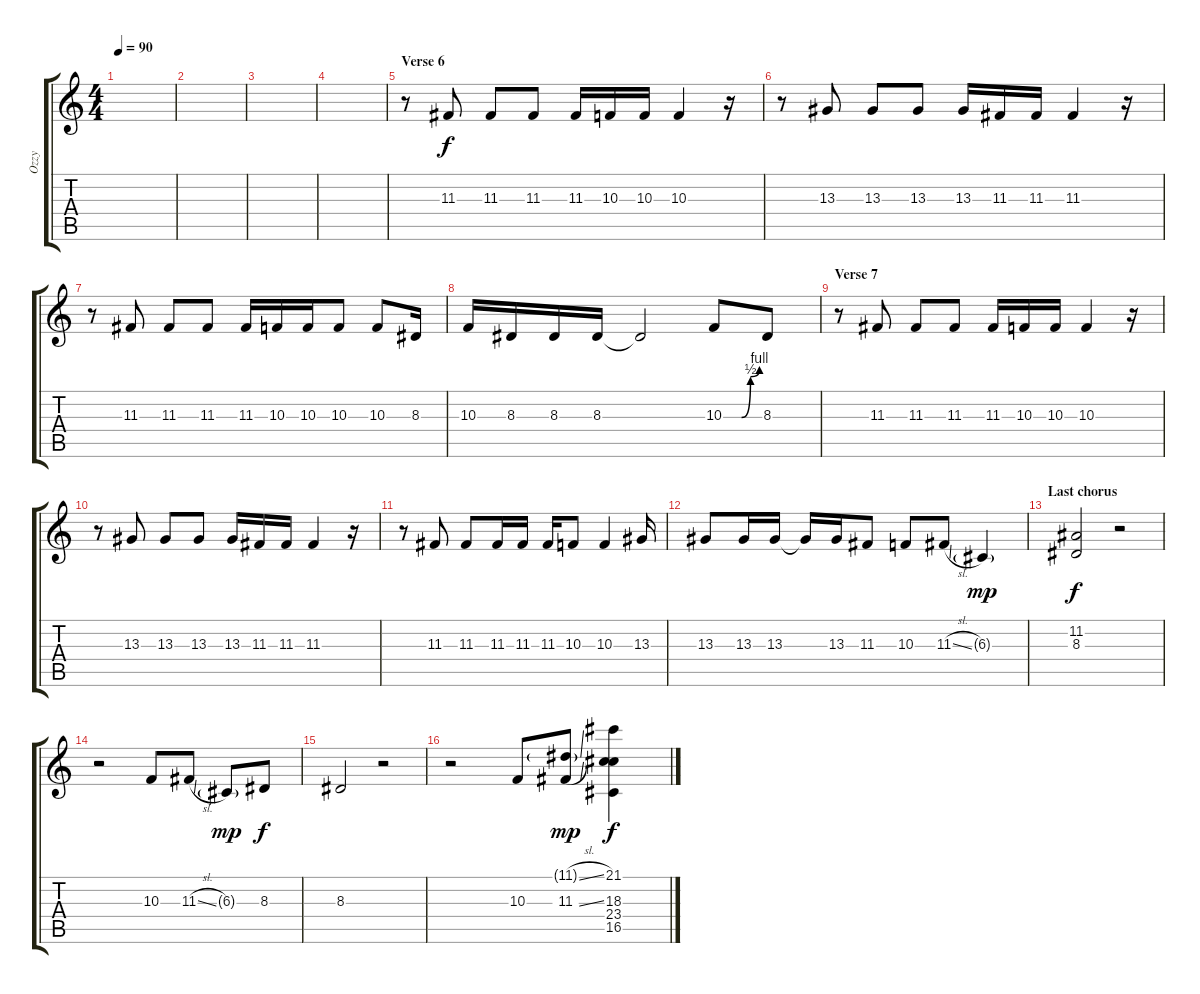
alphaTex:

\track ("Ozzy" "Ozzy") {instrument altosax}
\staff {score tabs}
\tuning (E4 B3 G3 D3 A2 E2) {hide}
\ts (4 4)
\tempo 90
\clef g2
\ks c
|
|
|
|
\section ("" "Verse 6")
r.8 11.3.8 11.3.8 11.3.8 11.3.16 10.3.16 10.3.16 10.3.4 r.16 |
r.8 13.3.8 13.3.8 13.3.8 13.3.16 11.3.16 11.3.16 11.3.4 r.16 |
r.8 11.3.8 11.3.8 11.3.8 11.3.16 10.3.16 10.3.16 10.3.8 10.3.8 8.3.16 |
10.3.16 8.3.16 8.3.16 8.3.16 8.3{t}.2 10.3{be (custom 0 0 30 0 45 2 60 4)}.8 8.3.8 |
\section ("" "Verse 7")
r.8 11.3.8 11.3.8 11.3.8 11.3.16 10.3.16 10.3.16 10.3.4 r.16 |
r.8 13.3.8 13.3.8 13.3.8 13.3.16 11.3.16 11.3.16 11.3.4 r.16 |
r.8 11.3.8 11.3.8 11.3.16 11.3.16 11.3.16 10.3.8 10.3.4 13.3.16 |
13.3.8 13.3.16 13.3.16 13.3{t}.16 13.3.16 11.3.8 10.3.8 11.3{sl}.8 6.3{g}.4{dy mp} |
\section ("" "Last chorus")
(11.2 8.3).2{dy f} r.2 |
r.2 10.3.8 11.3{sl}.8 6.3{g}.8{dy mp} 8.3.8{dy f} |
8.3.2 r.2 |
r.2 10.3.8 (11.1{sl g} 11.3{sl}).8{dy mp} (21.1 18.3 23.4 16.5).4{dy f}
